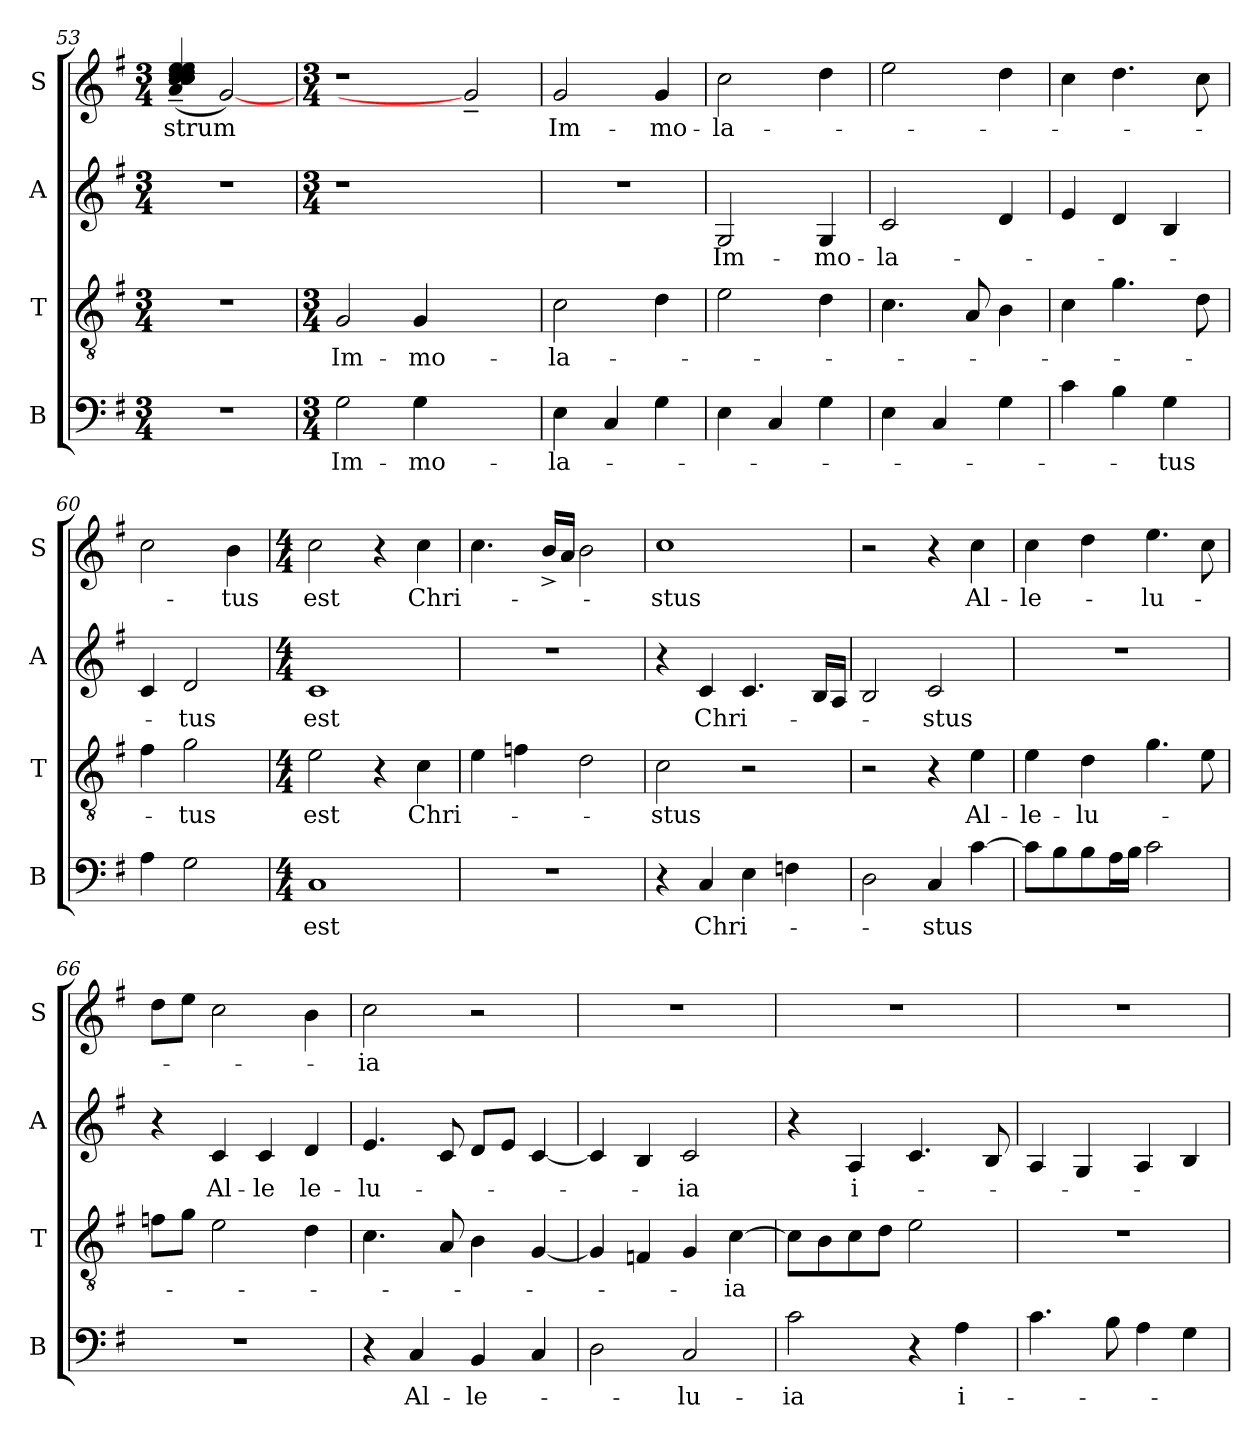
**kern	**text	**kern	**text	**kern	**text	**kern	**text
*part4	*part4	*part3	*part3	*part2	*part2	*part1	*part1
*staff4	*staff4	*staff3	*staff3	*staff2	*staff2	*staff1	*staff1
*I"B	*	*I"T	*	*I"A	*	*I"S	*
*I'B	*	*I'T	*	*I'A	*	*I'S	*
!!LO:PB:g=z
*clefF4	*	*clefGv2	*	*clefG2	*	*clefG2	*
*k[f#]	*	*k[f#]	*	*k[f#]	*	*k[f#]	*
*G:	*	*G:	*	*G:	*	*G:	*
*M3/4	*	*M3/4	*	*M3/4	*	*M3/4	*
=53	=53	=53	=53	=53	=53	=53	=53
!	!	!	!	!	!	!	!LO:LY:b
2.r	.	2.r	.	2.r	.	(>(>4cc/~> 4dd/~> 4ee/~> 4dd/~> 4ee/~> 4cc/~> 4cc/~> 4a/~> 4cc/~>	-strum
.	.	.	.	.	.	[2g)	.
!!LO:LB:g=z
=55	=55	=55	=55	=55	=55	=55	=55
*M3/4	*	*M3/4	*	*M3/4	*	*M3/4	*
!	!LO:LY:b:cj	!	!LO:LY:b:cj	!LO:N:vis=1	!	!LO:N:vis=1	!
2G\	Im-	2G/	Im-	2.r	.	2.r	.
!	!LO:LY:b:cj	!	!LO:LY:b:cj	!	!	!	!
4G\	-mo-	4G/	-mo-	.	.	.	.
2ryy	.	2ryy	.	2ryy	.	2g~<]	.
=56	=56	=56	=56	=56	=56	=56	=56
!	!LO:LY:b:cj	!	!LO:LY:b:cj	!LO:N:vis=1	!	!	!LO:LY:b:cj
4E\	-la-	2c\	-la-	2.r	.	2g/	Im-
4C/	.	.	.	.	.	.	.
!	!	!	!	!	!	!	!LO:LY:b:cj
4G\	.	4d\	.	.	.	4g/	-mo-
=57	=57	=57	=57	=57	=57	=57	=57
!	!	!	!	!	!LO:LY:b:cj	!	!LO:LY:b:cj
4E\	.	2e\	.	2G/	Im-	2cc\	-la-
4C/	.	.	.	.	.	.	.
!	!	!	!	!	!LO:LY:b:cj	!	!
4G\	.	4d\	.	4G/	-mo-	4dd\	.
=58	=58	=58	=58	=58	=58	=58	=58
!	!	!	!	!	!LO:LY:b:cj	!	!
4E\	.	4.c\	.	2c/	-la-	2ee\	.
4C/	.	.	.	.	.	.	.
.	.	8A/	.	.	.	.	.
4G\	.	4B\	.	4d/	.	4dd\	.
=59	=59	=59	=59	=59	=59	=59	=59
4c\	.	4c\	.	4e/	.	4cc\	.
4B\	.	4.g\	.	4d/	.	4.dd\	.
!	!LO:LY:b:cj	!	!	!	!	!	!
4G\	-tus	.	.	4B/	.	.	.
.	.	8d\	.	.	.	8cc\	.
=60	=60	=60	=60	=60	=60	=60	=60
4A\	.	4f#\	.	4c/	.	2cc\	.
!	!	!	!LO:LY:b:cj	!	!LO:LY:b:cj	!	!
2G\	.	2g\	-tus	2d/	-tus	.	.
!	!	!	!	!	!	!	!LO:LY:b:cj
.	.	.	.	.	.	4b\	-tus
!!LO:LB:g=z
=61	=61	=61	=61	=61	=61	=61	=61
*M4/4	*	*M4/4	*	*M4/4	*	*M4/4	*
!	!LO:LY:b:cj	!	!LO:LY:b:cj	!	!LO:LY:b:cj	!	!LO:LY:b:cj
1C	est	2e\	est	1c	est	2cc\	est
.	.	4r	.	.	.	4r	.
!	!	!	!LO:LY:b:cj	!	!	!	!LO:LY:b:cj
.	.	4c\	Chri-	.	.	4cc\	Chri-
=62	=62	=62	=62	=62	=62	=62	=62
1r	.	4e\	.	1r	.	4.cc\	.
.	.	4fn\	.	.	.	.	.
.	.	.	.	.	.	16b^>/L	.
.	.	.	.	.	.	16a/J	.
.	.	2d\	.	.	.	2b\	.
=63	=63	=63	=63	=63	=63	=63	=63
!	!	!	!LO:LY:b:cj	!	!	!	!LO:LY:b:cj
4r	.	2c\	-stus	4r	.	1cc	-stus
!	!LO:LY:b:cj	!	!	!	!LO:LY:b:cj	!	!
4C/	Chri-	.	.	4c/	Chri-	.	.
4E\	.	2r	.	4.c/	.	.	.
4Fn\	.	.	.	.	.	.	.
.	.	.	.	16B/L	.	.	.
.	.	.	.	16A/J	.	.	.
=64	=64	=64	=64	=64	=64	=64	=64
2D\	.	2r	.	2B/	.	2r	.
!	!LO:LY:b	!	!	!	!LO:LY:b:cj	!	!
4C/	-stus	4r	.	2c/	-stus	4r	.
!	!	!	!LO:LY:b:cj	!	!	!	!LO:LY:b:cj
[>4c\	.	4e\	Al-	.	.	4cc\	Al-
=65	=65	=65	=65	=65	=65	=65	=65
!	!	!	!LO:LY:b:cj	!	!	!	!LO:LY:b:cj
8c\L]	.	4e\	-le-	1r	.	4cc\	-le-
8B\	.	.	.	.	.	.	.
!	!	!	!LO:LY:b:cj	!	!	!	!
8B\	.	4d\	-lu-	.	.	4dd\	.
16A\	.	.	.	.	.	.	.
16B\J	.	.	.	.	.	.	.
!	!	!	!	!	!	!	!LO:LY:b:cj
2c\	.	4.g\	.	.	.	4.ee\	-lu-
.	.	8e\	.	.	.	8cc\	.
=66	=66	=66	=66	=66	=66	=66	=66
1r	.	8fn\L	.	4r	.	8dd\L	.
.	.	8g\J	.	.	.	8ee\J	.
!	!	!	!	!	!LO:LY:b:cj	!	!
.	.	2e\	.	4c/	Al-	2cc\	.
!	!	!	!	!	!LO:LY:b:cj	!	!
.	.	.	.	4c/	-le	.	.
!	!	!	!	!	!LO:LY:b:cj	!	!
.	.	4d\	.	4d/	le-	4b\	.
!!LO:PB:g=z
=67	=67	=67	=67	=67	=67	=67	=67
!	!	!	!	!	!LO:LY:b:cj	!	!LO:LY:b:cj
4r	.	4.c\	.	4.e/	-lu-	2cc\	-ia
!	!LO:LY:b:cj	!	!	!	!	!	!
4C/	Al-	.	.	.	.	.	.
.	.	8A/	.	8c/	.	.	.
!	!LO:LY:b:cj	!	!	!	!	!	!
4BB/	-le-	4B\	.	8d/L	.	2r	.
.	.	.	.	8e/J	.	.	.
4C/	.	[<4G/	.	[<4c/	.	.	.
=68	=68	=68	=68	=68	=68	=68	=68
2D\	.	4G/]	.	4c/]	.	1r	.
.	.	4Fn/	.	4B/	.	.	.
!	!LO:LY:b:cj	!	!	!	!LO:LY:b:cj	!	!
2C/	-lu-	4G/	.	2c/	-ia	.	.
!	!	!	!LO:LY:b:cj	!	!	!	!
.	.	[>4c\	-ia	.	.	.	.
=69	=69	=69	=69	=69	=69	=69	=69
!	!LO:LY:b:cj	!	!	!	!	!	!
2c\	-ia	8c\L]	.	4r	.	1r	.
.	.	8B\	.	.	.	.	.
!	!	!	!	!	!LO:LY:b:cj	!	!
.	.	8c\	.	4A/	i-	.	.
.	.	8d\J	.	.	.	.	.
4r	.	2e\	.	4.c/	.	.	.
!	!LO:LY:b:cj	!	!	!	!	!	!
4A\	i-	.	.	.	.	.	.
.	.	.	.	8B/	.	.	.
=70	=70	=70	=70	=70	=70	=70	=70
4.c\	.	1r	.	4A/	.	1r	.
.	.	.	.	4G/	.	.	.
8B\	.	.	.	.	.	.	.
4A\	.	.	.	4A/	.	.	.
4G\	.	.	.	4B/	.	.	.
=	=	=	=	=	=	=	=
*-	*-	*-	*-	*-	*-	*-	*-
